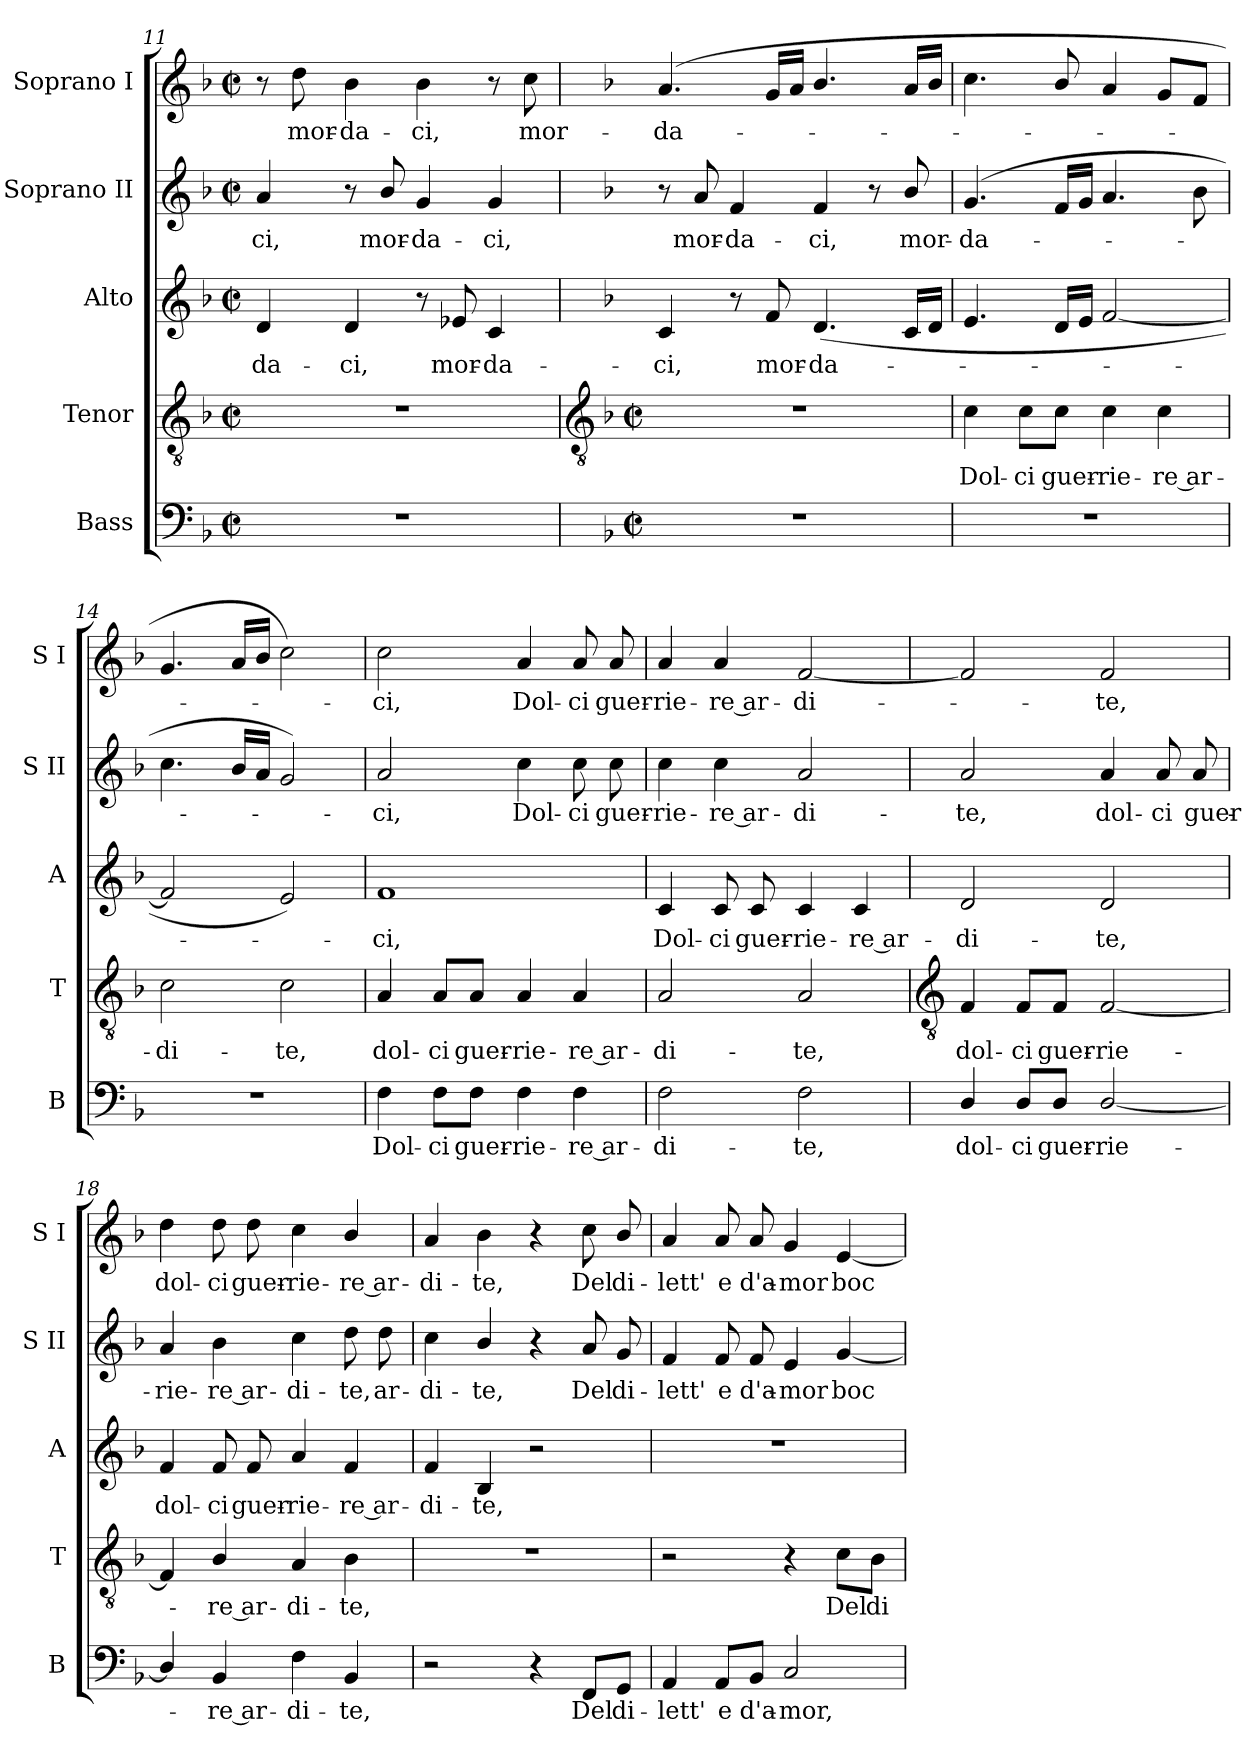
**kern	**text	**kern	**text	**kern	**text	**kern	**text	**kern	**text
*part5	*part5	*part4	*part4	*part3	*part3	*part2	*part2	*part1	*part1
*staff5	*staff5	*staff4	*staff4	*staff3	*staff3	*staff2	*staff2	*staff1	*staff1
*I"Bass	*	*I"Tenor	*	*I"Alto	*	*I"Soprano II	*	*I"Soprano I	*
*I'B	*	*I'T	*	*I'A	*	*I'S II	*	*I'S I	*
*clefF4	*	*clefGv2	*	*clefG2	*	*clefG2	*	*clefG2	*
*k[b-]	*	*k[b-]	*	*k[b-]	*	*k[b-]	*	*k[b-]	*
*F:	*	*F:	*	*F:	*	*F:	*	*F:	*
*M2/2	*	*M2/2	*	*M2/2	*	*M2/2	*	*M2/2	*
*met(c|)	*	*met(c|)	*	*met(c|)	*	*met(c|)	*	*met(c|)	*
=11	=11	=11	=11	=11	=11	=11	=11	=11	=11
!	!	!	!	!	!LO:LY:b	!	!LO:LY:b	!	!
1r	.	1r	.	4d	-da-	4a	-ci,	8r	.
!	!	!	!	!	!	!	!	!	!LO:LY:b
.	.	.	.	.	.	.	.	8dd	mor-
!	!	!	!	!	!LO:LY:b	!	!	!	!LO:LY:b
.	.	.	.	4d	-ci,	8r	.	4b-	-da-
!	!	!	!	!	!	!	!LO:LY:b	!	!
.	.	.	.	.	.	8b-/	mor-	.	.
!	!	!	!	!	!	!	!LO:LY:b	!	!LO:LY:b
.	.	.	.	8r	.	4g	-da-	4b-	-ci,
!	!	!	!	!	!LO:LY:b	!	!	!	!
.	.	.	.	8e-X	mor-	.	.	.	.
!	!	!	!	!	!LO:LY:b	!	!LO:LY:b	!	!
.	.	.	.	4c	-da-	4g	-ci,	8r	.
!	!	!	!	!	!	!	!	!	!LO:LY:b
.	.	.	.	.	.	.	.	8cc	mor-
!!LO:LB:g=z
=12	=12	=12	=12	=12	=12	=12	=12	=12	=12
*	*	*clefGv2	*	*	*	*	*	*	*
*k[b-]	*	*k[b-]	*	*	*	*	*	*	*
*F:	*	*F:	*	*	*	*	*	*	*
*M2/2	*	*M2/2	*	*	*	*	*	*	*
*met(c|)	*	*met(c|)	*	*	*	*	*	*	*
!	!	!	!	!	!LO:LY:b	!	!	!	!LO:LY:b
1r	.	1r	.	4c	-ci,	8r	.	(<4.a	-da-
!	!	!	!	!	!	!	!LO:LY:b	!	!
.	.	.	.	.	.	8a	mor-	.	.
!	!	!	!	!	!	!	!LO:LY:b	!	!
.	.	.	.	8r	.	4f	-da-	.	.
!	!	!	!	!	!LO:LY:b	!	!	!	!
.	.	.	.	8f	mor-	.	.	16gLL	.
.	.	.	.	.	.	.	.	16aJJ	.
!	!	!	!	!	!LO:LY:b	!	!LO:LY:b	!	!
.	.	.	.	(<4.d	-da-	4f	-ci,	4.b-/	.
.	.	.	.	.	.	8r	.	.	.
!	!	!	!	!	!	!	!LO:LY:b	!	!
.	.	.	.	16cLL	.	8b-/	mor-	16aLL	.
.	.	.	.	16dJJ	.	.	.	16b-JJ	.
=13	=13	=13	=13	=13	=13	=13	=13	=13	=13
!	!	!	!LO:LY:b	!	!	!	!LO:LY:b	!	!
1r	.	4c	Dol-	4.e	.	(<4.g	-da-	4.cc	.
!	!	!	!LO:LY:b	!	!	!	!	!	!
.	.	8c\L	-ci	.	.	.	.	.	.
!	!	!	!LO:LY:b	!	!	!	!	!	!
.	.	8c\J	guer-	16dLL	.	16fLL	.	8b-/	.
.	.	.	.	16eJJ	.	16gJJ	.	.	.
!	!	!	!LO:LY:b	!	!	!	!	!	!
.	.	4c	-rie-	[2f	.	4.a	.	4a	.
!	!	!	!LO:LY:b	!	!	!	!	!	!
.	.	4c	-re ar-	.	.	.	.	8gL	.
.	.	.	.	.	.	8b-	.	8fJ	.
=14	=14	=14	=14	=14	=14	=14	=14	=14	=14
!	!	!	!LO:LY:b	!	!	!	!	!	!
1r	.	2c	-di-	2f]	.	4.cc	.	4.g	.
.	.	.	.	.	.	16b-LL	.	16aLL	.
.	.	.	.	.	.	16aJJ	.	16b-JJ	.
!	!	!	!LO:LY:b	!	!	!	!	!	!
.	.	2c	-te,	2e)	.	2g)	.	2cc)	.
=15	=15	=15	=15	=15	=15	=15	=15	=15	=15
!	!LO:LY:b	!	!LO:LY:b	!	!LO:LY:b	!	!LO:LY:b	!	!LO:LY:b
4F	Dol-	4A	dol-	1f	ci,	2a	ci,	2cc	ci,
!	!LO:LY:b	!	!LO:LY:b	!	!	!	!	!	!
8F\L	-ci	8A/L	-ci	.	.	.	.	.	.
!	!LO:LY:b	!	!LO:LY:b	!	!	!	!	!	!
8F\J	guer-	8A/J	guer-	.	.	.	.	.	.
!	!LO:LY:b	!	!LO:LY:b	!	!	!	!LO:LY:b	!	!LO:LY:b
4F	-rie-	4A	-rie-	.	.	4cc	Dol-	4a	Dol-
!	!LO:LY:b	!	!LO:LY:b	!	!	!	!LO:LY:b	!	!LO:LY:b
4F	-re ar-	4A	-re ar-	.	.	8cc	-ci	8a	-ci
!	!	!	!	!	!	!	!LO:LY:b	!	!LO:LY:b
.	.	.	.	.	.	8cc	guer-	8a	guer-
=16	=16	=16	=16	=16	=16	=16	=16	=16	=16
!	!LO:LY:b	!	!LO:LY:b	!	!LO:LY:b	!	!LO:LY:b	!	!LO:LY:b
2F	-di-	2A	-di-	4c	Dol-	4cc	-rie-	4a	-rie-
!	!	!	!	!	!LO:LY:b	!	!LO:LY:b	!	!LO:LY:b
.	.	.	.	8c	-ci	4cc	-re ar-	4a	-re ar-
!	!	!	!	!	!LO:LY:b	!	!	!	!
.	.	.	.	8c	guer-	.	.	.	.
!	!LO:LY:b	!	!LO:LY:b	!	!LO:LY:b	!	!LO:LY:b	!	!LO:LY:b
2F	-te,	2A	-te,	4c	-rie-	2a	-di-	[2f	-di-
!	!	!	!	!	!LO:LY:b	!	!	!	!
.	.	.	.	4c	-re ar-	.	.	.	.
!!LO:LB:g=z
=17	=17	=17	=17	=17	=17	=17	=17	=17	=17
*	*	*clefGv2	*	*	*	*	*	*	*
!	!LO:LY:b	!	!LO:LY:b	!	!LO:LY:b	!	!LO:LY:b	!	!
4D/	dol-	4F	dol-	2d	-di-	2a	-te,	2f]	.
!	!LO:LY:b	!	!LO:LY:b	!	!	!	!	!	!
8D/L	-ci	8F/L	-ci	.	.	.	.	.	.
!	!LO:LY:b	!	!LO:LY:b	!	!	!	!	!	!
8D/J	guer-	8F/J	guer-	.	.	.	.	.	.
!	!LO:LY:b	!	!LO:LY:b	!	!LO:LY:b	!	!LO:LY:b	!	!LO:LY:b
[2D/	-rie-	[2F	-rie-	2d	-te,	4a	dol-	2f	te,
!	!	!	!	!	!	!	!LO:LY:b	!	!
.	.	.	.	.	.	8a	-ci	.	.
!	!	!	!	!	!	!	!LO:LY:b	!	!
.	.	.	.	.	.	8a	guer-	.	.
=18	=18	=18	=18	=18	=18	=18	=18	=18	=18
!	!	!	!	!	!LO:LY:b	!	!LO:LY:b	!	!LO:LY:b
4D/]	.	4F]	.	4f	dol-	4a	-rie-	4dd	dol-
!	!LO:LY:b	!	!LO:LY:b	!	!LO:LY:b	!	!LO:LY:b	!	!LO:LY:b
4BB-	re ar-	4B-/	re ar-	8f	-ci	4b-	-re ar-	8dd	-ci
!	!	!	!	!	!LO:LY:b	!	!	!	!LO:LY:b
.	.	.	.	8f	guer-	.	.	8dd	guer-
!	!LO:LY:b	!	!LO:LY:b	!	!LO:LY:b	!	!LO:LY:b	!	!LO:LY:b
4F	-di-	4A	-di-	4a	-rie-	4cc	-di-	4cc	-rie-
!	!LO:LY:b	!	!LO:LY:b	!	!LO:LY:b	!	!LO:LY:b	!	!LO:LY:b
4BB-	-te,	4B-	-te,	4f	-re ar-	8dd	-te,	4b-/	-re ar-
!	!	!	!	!	!	!	!LO:LY:b	!	!
.	.	.	.	.	.	8dd	ar-	.	.
=19	=19	=19	=19	=19	=19	=19	=19	=19	=19
!	!	!	!	!	!LO:LY:b	!	!LO:LY:b	!	!LO:LY:b
2r	.	1r	.	4f	-di-	4cc	-di-	4a	-di-
!	!	!	!	!	!LO:LY:b	!	!LO:LY:b	!	!LO:LY:b
.	.	.	.	4B-	-te,	4b-/	-te,	4b-	-te,
4r	.	.	.	2r	.	4r	.	4r	.
!	!LO:LY:b	!	!	!	!	!	!LO:LY:b	!	!LO:LY:b
8FF/L	Del	.	.	.	.	8a	Del	8cc	Del
!	!LO:LY:b	!	!	!	!	!	!LO:LY:b	!	!LO:LY:b
8GG/J	di-	.	.	.	.	8g	di-	8b-/	di-
=20	=20	=20	=20	=20	=20	=20	=20	=20	=20
!	!LO:LY:b	!	!	!	!	!	!LO:LY:b	!	!LO:LY:b
4AA	-lett'	2r	.	1r	.	4f	-lett'	4a	-lett'
!	!LO:LY:b	!	!	!	!	!	!LO:LY:b	!	!LO:LY:b
8AA/L	e	.	.	.	.	8f	e	8a	e
!	!LO:LY:b	!	!	!	!	!	!LO:LY:b	!	!LO:LY:b
8BB-/J	d'a-	.	.	.	.	8f	d'a-	8a	d'a-
!	!LO:LY:b	!	!	!	!	!	!LO:LY:b	!	!LO:LY:b
2C	-mor,	4r	.	.	.	4e	-mor	4g	-mor
!	!	!	!LO:LY:b	!	!	!	!LO:LY:b	!	!LO:LY:b
.	.	8c\L	Del	.	.	[4g	boc-	[4e	boc-
!	!	!	!LO:LY:b	!	!	!	!	!	!
.	.	8B-\J	di-	.	.	.	.	.	.
=	=	=	=	=	=	=	=	=	=
*-	*-	*-	*-	*-	*-	*-	*-	*-	*-
